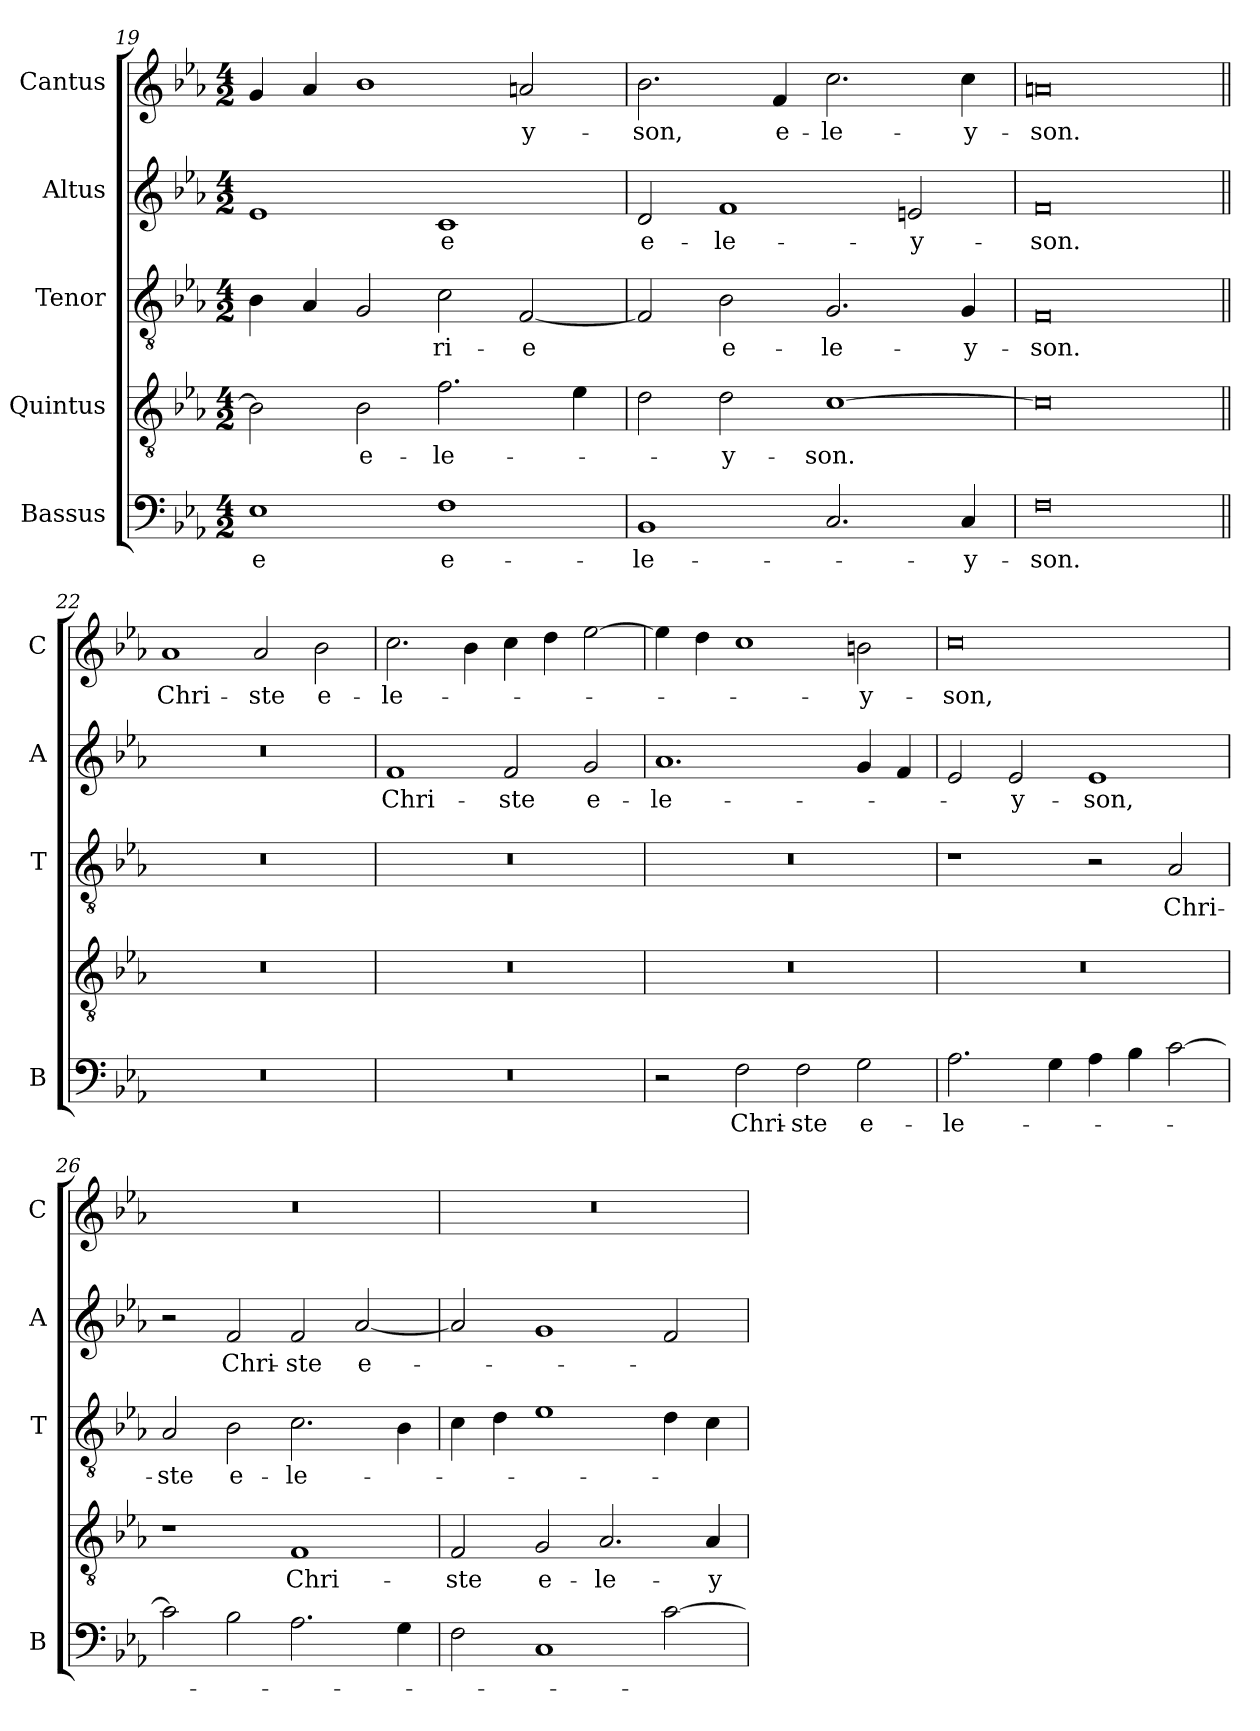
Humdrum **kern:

**kern	**text	**kern	**text	**kern	**text	**kern	**text	**kern	**text
*part5	*part5	*part4	*part4	*part3	*part3	*part2	*part2	*part1	*part1
*staff5	*staff5	*staff4	*staff4	*staff3	*staff3	*staff2	*staff2	*staff1	*staff1
*I"Bassus	*	*I"Quintus	*	*I"Tenor	*	*I"Altus	*	*I"Cantus	*
*I'B	*	*	*	*I'T	*	*I'A	*	*I'C	*
*clefF4	*	*clefGv2	*	*clefGv2	*	*clefG2	*	*clefG2	*
*k[b-e-a-]	*	*k[b-e-a-]	*	*k[b-e-a-]	*	*k[b-e-a-]	*	*k[b-e-a-]	*
*E-:	*	*E-:	*	*E-:	*	*E-:	*	*E-:	*
*M4/2	*	*M4/2	*	*M4/2	*	*M4/2	*	*M4/2	*
=19	=19	=19	=19	=19	=19	=19	=19	=19	=19
!	!LO:LY:b	!	!	!	!	!	!	!	!
1E-	-e	2B-\]	.	4B-\	.	1e-	.	4g/	.
.	.	.	.	4A-/	.	.	.	4a-/	.
!	!	!	!LO:LY:b	!	!	!	!	!	!
.	.	2B-\	e-	2G/	.	.	.	1b-	.
!	!LO:LY:b	!	!LO:LY:b	!	!LO:LY:b	!	!LO:LY:b	!	!
1F	e-	2.f\	-le-	2c\	-ri-	1c	-e	.	.
!	!	!	!	!	!LO:LY:b	!	!	!	!LO:LY:b
.	.	.	.	[2F/	-e	.	.	2an/	-y-
.	.	4e-\	.	.	.	.	.	.	.
=20	=20	=20	=20	=20	=20	=20	=20	=20	=20
!	!LO:LY:b	!	!	!	!	!	!LO:LY:b	!	!LO:LY:b
1BB-	-le-	2d\	.	2F/]	.	2d/	e-	2.b-\	-son,
!	!	!	!LO:LY:b	!	!LO:LY:b	!	!LO:LY:b	!	!
.	.	2d\	-y-	2B-\	e-	1f	-le-	.	.
!	!	!	!	!	!	!	!	!	!LO:LY:b
.	.	.	.	.	.	.	.	4f/	e-
!	!	!	!LO:LY:b	!	!LO:LY:b	!	!	!	!LO:LY:b
2.C/	.	[1c	-son.	2.G/	-le-	.	.	2.cc\	-le-
!	!	!	!	!	!	!	!LO:LY:b	!	!
.	.	.	.	.	.	2en/	-y-	.	.
!	!LO:LY:b	!	!	!	!LO:LY:b	!	!	!	!LO:LY:b
4C/	-y-	.	.	4G/	-y-	.	.	4cc\	-y-
=21	=21	=21	=21	=21	=21	=21	=21	=21	=21
!	!LO:LY:b	!	!	!	!LO:LY:b	!	!LO:LY:b	!	!LO:LY:b
0F	-son.	0c]	.	0F	-son.	0f	-son.	0an	-son.
=22||	=22||	=22||	=22||	=22||	=22||	=22||	=22||	=22||	=22||
!	!	!	!	!	!	!	!	!	!LO:LY:b
0r	.	0r	.	0r	.	0r	.	1a-	Chri-
!	!	!	!	!	!	!	!	!	!LO:LY:b
.	.	.	.	.	.	.	.	2a-/	-ste
!	!	!	!	!	!	!	!	!	!LO:LY:b
.	.	.	.	.	.	.	.	2b-\	e-
!!LO:PB:g=z
=23	=23	=23	=23	=23	=23	=23	=23	=23	=23
!	!	!	!	!	!	!	!LO:LY:b	!	!LO:LY:b
0r	.	0r	.	0r	.	1f	Chri-	2.cc\	-le-
.	.	.	.	.	.	.	.	4b-\	.
!	!	!	!	!	!	!	!LO:LY:b	!	!
.	.	.	.	.	.	2f/	-ste	4cc\	.
.	.	.	.	.	.	.	.	4dd\	.
!	!	!	!	!	!	!	!LO:LY:b	!	!
.	.	.	.	.	.	2g/	e-	[2ee-\	.
=24	=24	=24	=24	=24	=24	=24	=24	=24	=24
!	!	!	!	!	!	!	!LO:LY:b	!	!
2r	.	0r	.	0r	.	1.a-	-le-	4ee-\]	.
.	.	.	.	.	.	.	.	4dd\	.
!	!LO:LY:b	!	!	!	!	!	!	!	!
2F\	Chri-	.	.	.	.	.	.	1cc	.
!	!LO:LY:b	!	!	!	!	!	!	!	!
2F\	-ste	.	.	.	.	.	.	.	.
!	!LO:LY:b	!	!	!	!	!	!	!	!LO:LY:b
2G\	e-	.	.	.	.	4g/	.	2bn\	-y-
.	.	.	.	.	.	4f/	.	.	.
=25	=25	=25	=25	=25	=25	=25	=25	=25	=25
!	!LO:LY:b	!	!	!	!	!	!	!	!LO:LY:b
2.A-\	-le-	0r	.	1r	.	2e-/	.	0cc	-son,
!	!	!	!	!	!	!	!LO:LY:b	!	!
.	.	.	.	.	.	2e-/	-y-	.	.
4G\	.	.	.	.	.	.	.	.	.
!	!	!	!	!	!	!	!LO:LY:b	!	!
4A-\	.	.	.	2r	.	1e-	-son,	.	.
4B-\	.	.	.	.	.	.	.	.	.
!	!	!	!	!	!LO:LY:b	!	!	!	!
[2c\	.	.	.	2A-/	Chri-	.	.	.	.
=26	=26	=26	=26	=26	=26	=26	=26	=26	=26
!	!	!	!	!	!LO:LY:b	!	!	!	!
2c\]	.	1r	.	2A-/	-ste	2r	.	0r	.
!	!	!	!	!	!LO:LY:b	!	!LO:LY:b	!	!
2B-\	.	.	.	2B-\	e-	2f/	Chri-	.	.
!	!	!	!LO:LY:b	!	!LO:LY:b	!	!LO:LY:b	!	!
2.A-\	.	1F	Chri-	2.c\	-le-	2f/	-ste	.	.
!	!	!	!	!	!	!	!LO:LY:b	!	!
.	.	.	.	.	.	[2a-/	e-	.	.
4G\	.	.	.	4B-\	.	.	.	.	.
!!LO:LB:g=z
=27	=27	=27	=27	=27	=27	=27	=27	=27	=27
!	!	!	!LO:LY:b	!	!	!	!	!	!
2F\	.	2F/	-ste	4c\	.	2a-/]	.	0r	.
.	.	.	.	4d\	.	.	.	.	.
!	!	!	!LO:LY:b	!	!	!	!	!	!
1C	.	2G/	e-	1e-	.	1g	.	.	.
!	!	!	!LO:LY:b	!	!	!	!	!	!
.	.	2.A-/	-le-	.	.	.	.	.	.
[2c\	.	.	.	4d\	.	2f/	.	.	.
!	!	!	!LO:LY:b	!	!	!	!	!	!
.	.	4A-/	-y-	4c\	.	.	.	.	.
=	=	=	=	=	=	=	=	=	=
*-	*-	*-	*-	*-	*-	*-	*-	*-	*-
